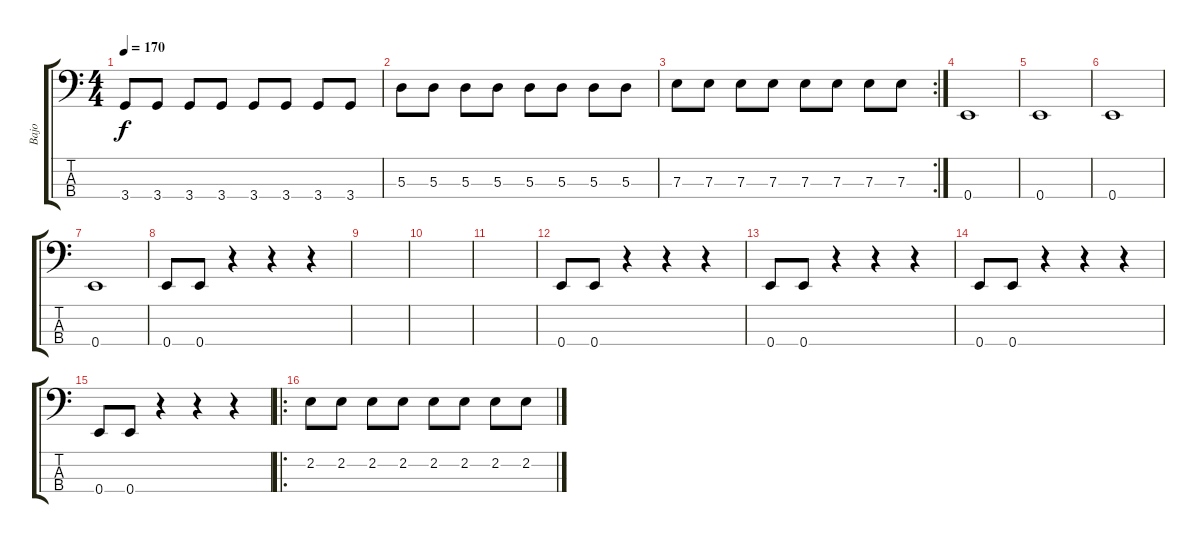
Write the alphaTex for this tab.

\track ("Bajo" "Bajo") {instrument electricbasspick}
\staff {score tabs}
\tuning (G2 D2 A1 E1) {hide}
\ts (4 4)
\tempo 170
\clef f4
\ks c
3.4.8{dy f} 3.4.8 3.4.8 3.4.8 3.4.8 3.4.8 3.4.8 3.4.8 |
5.3.8 5.3.8 5.3.8 5.3.8 5.3.8 5.3.8 5.3.8 5.3.8 |
\rc 2
7.3.8 7.3.8 7.3.8 7.3.8 7.3.8 7.3.8 7.3.8 7.3.8 |
0.4.1 |
0.4.1 |
0.4.1 |
0.4.1 |
0.4.8 0.4.8 r.4 r.4 r.4 |
|
|
|
0.4.8 0.4.8 r.4 r.4 r.4 |
0.4.8 0.4.8 r.4 r.4 r.4 |
0.4.8 0.4.8 r.4 r.4 r.4 |
0.4.8 0.4.8 r.4 r.4 r.4 |
\ro
2.2.8 2.2.8 2.2.8 2.2.8 2.2.8 2.2.8 2.2.8 2.2.8
